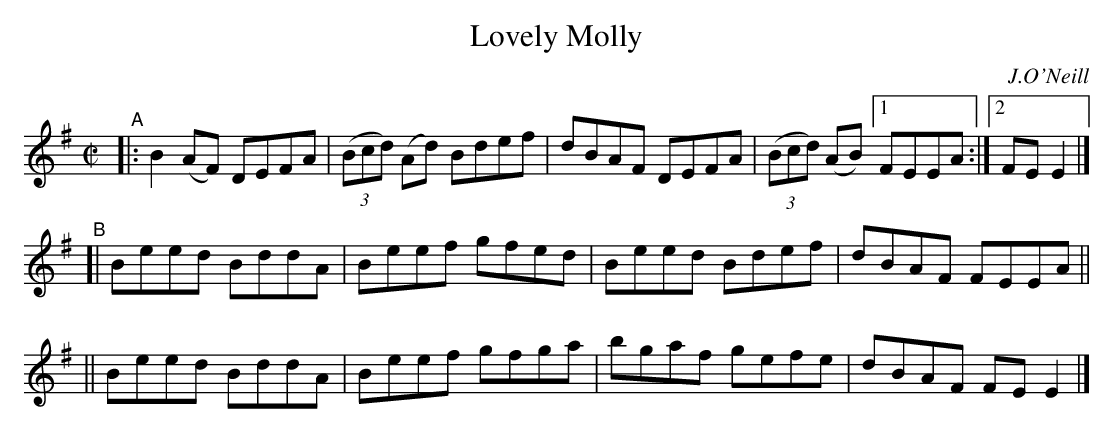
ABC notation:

X:1
T: Lovely Molly
O: J.O'Neill
M: C|
L: 1/8
K: Em
"^A"\
|: B2(AF) DEFA | (3(Bcd) (Ad) Bdef | dBAF DEFA | (3(Bcd) (AB) [1 FEEA :|2 FEE2 |]
"^B"\
[| Beed BddA | Beef gfed | Beed Bdef | dBAF FEEA ||
|| Beed BddA | Beef gfga | bgaf gefe | dBAF FEE2 |]
